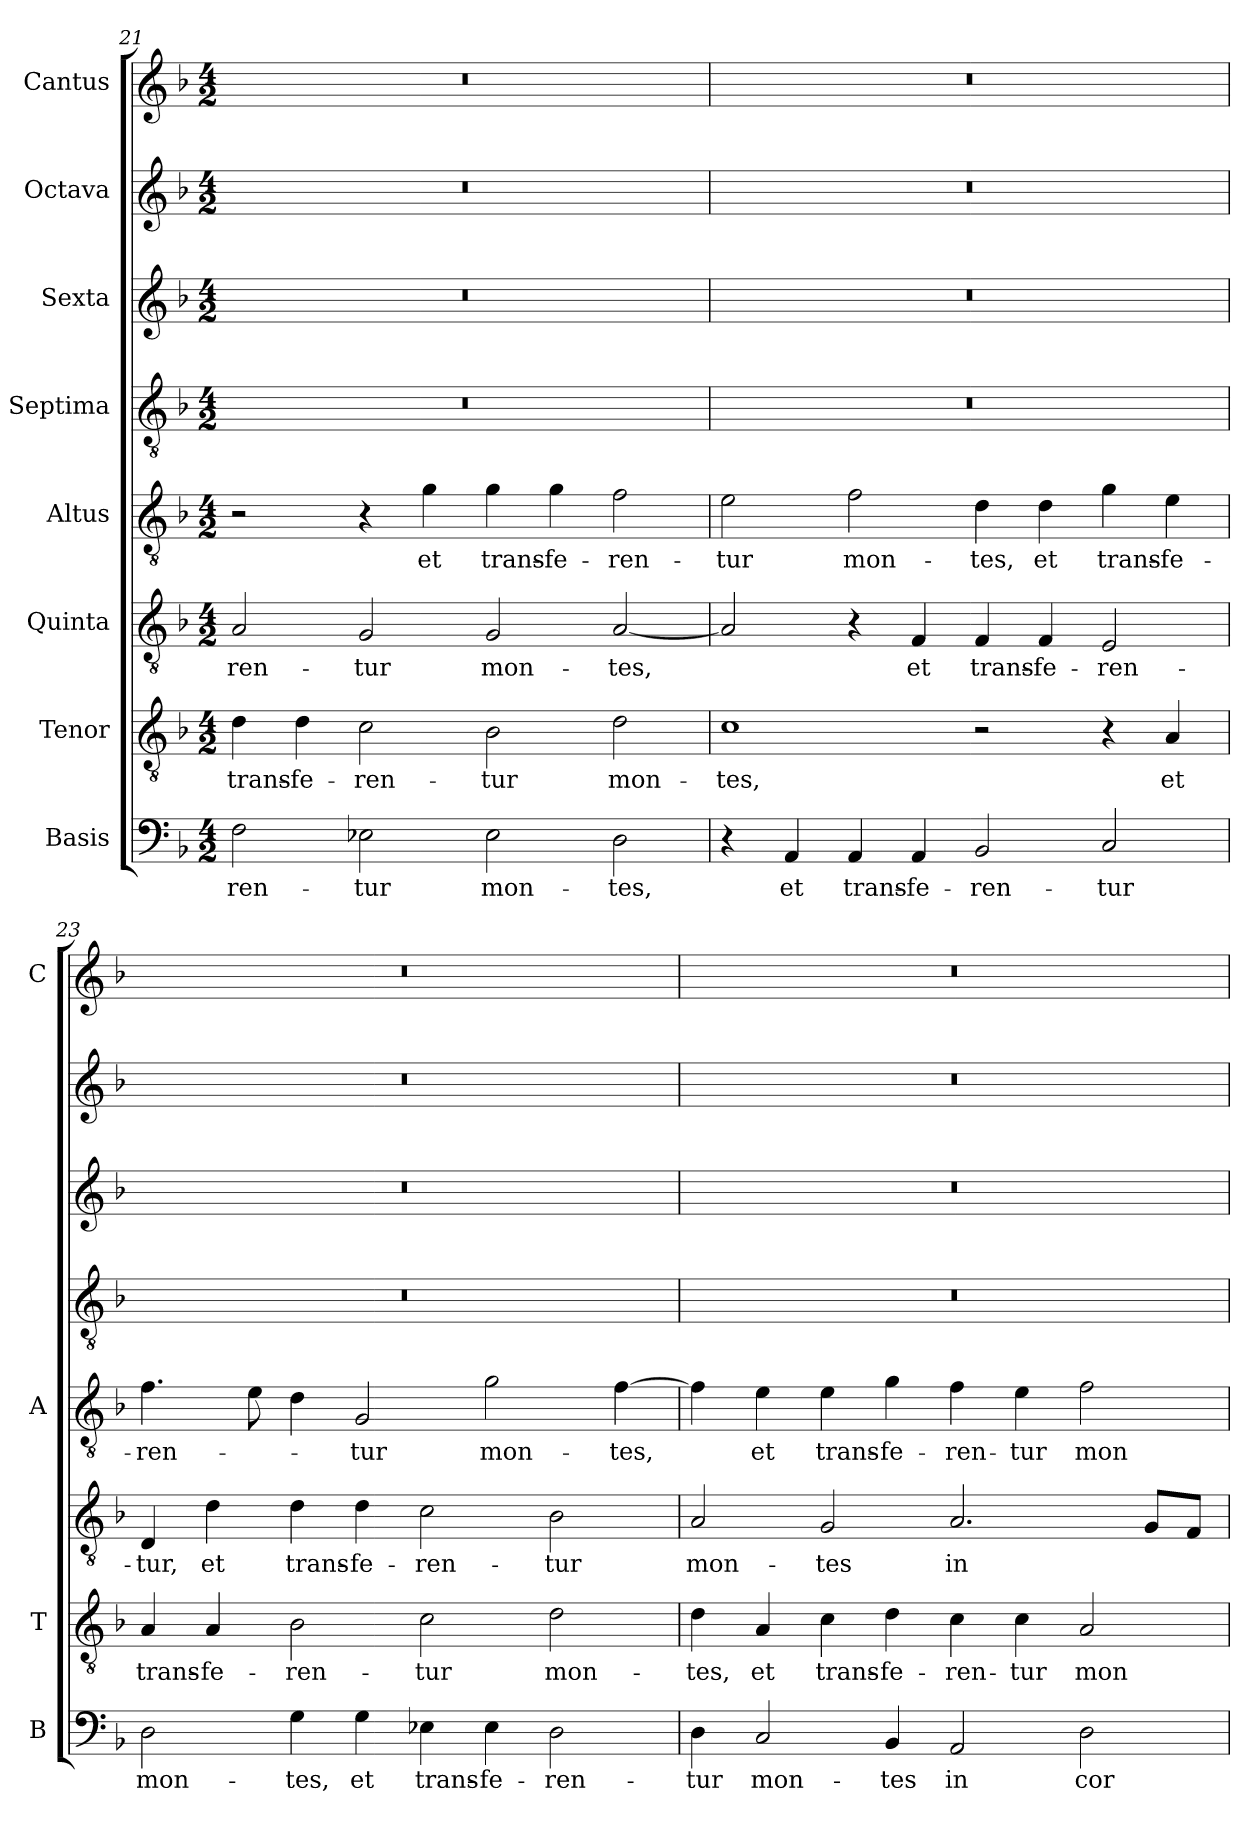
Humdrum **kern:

**kern	**text	**kern	**text	**kern	**text	**kern	**text	**kern	**kern	**kern	**kern
*part8	*part8	*part7	*part7	*part6	*part6	*part5	*part5	*part4	*part3	*part2	*part1
*staff8	*staff8	*staff7	*staff7	*staff6	*staff6	*staff5	*staff5	*staff4	*staff3	*staff2	*staff1
*I"Basis	*	*I"Tenor	*	*I"Quinta	*	*I"Altus	*	*I"Septima	*I"Sexta	*I"Octava	*I"Cantus
*I'B	*	*I'T	*	*	*	*I'A	*	*	*	*	*I'C
*clefF4	*	*clefGv2	*	*clefGv2	*	*clefGv2	*	*clefGv2	*clefG2	*clefG2	*clefG2
*k[b-]	*	*k[b-]	*	*k[b-]	*	*k[b-]	*	*k[b-]	*k[b-]	*k[b-]	*k[b-]
*F:	*	*F:	*	*F:	*	*F:	*	*F:	*F:	*F:	*F:
*M4/2	*	*M4/2	*	*M4/2	*	*M4/2	*	*M4/2	*M4/2	*M4/2	*M4/2
=21	=21	=21	=21	=21	=21	=21	=21	=21	=21	=21	=21
!	!LO:LY:b	!	!LO:LY:b	!	!LO:LY:b	!	!	!	!	!	!
2F\	-ren-	4d\	trans-	2A/	-ren-	2r	.	0r	0r	0r	0r
!	!	!	!LO:LY:b	!	!	!	!	!	!	!	!
.	.	4d\	-fe-	.	.	.	.	.	.	.	.
!	!LO:LY:b	!	!LO:LY:b	!	!LO:LY:b	!	!	!	!	!	!
2E-X\	-tur	2c\	-ren-	2G/	-tur	4r	.	.	.	.	.
!	!	!	!	!	!	!	!LO:LY:b	!	!	!	!
.	.	.	.	.	.	4g\	et	.	.	.	.
!	!LO:LY:b	!	!LO:LY:b	!	!LO:LY:b	!	!LO:LY:b	!	!	!	!
2E-\	mon-	2B-\	-tur	2G/	mon-	4g\	trans-	.	.	.	.
!	!	!	!	!	!	!	!LO:LY:b	!	!	!	!
.	.	.	.	.	.	4g\	-fe-	.	.	.	.
!	!LO:LY:b	!	!LO:LY:b	!	!LO:LY:b	!	!LO:LY:b	!	!	!	!
2D\	-tes,	2d\	mon-	[2A/	-tes,	2f\	-ren-	.	.	.	.
!!LO:LB:g=z
=22	=22	=22	=22	=22	=22	=22	=22	=22	=22	=22	=22
!	!	!	!LO:LY:b	!	!	!	!LO:LY:b	!	!	!	!
4r	.	1c	-tes,	2A/]	.	2e\	-tur	0r	0r	0r	0r
!	!LO:LY:b	!	!	!	!	!	!	!	!	!	!
4AA/	et	.	.	.	.	.	.	.	.	.	.
!	!LO:LY:b	!	!	!	!	!	!LO:LY:b	!	!	!	!
4AA/	trans-	.	.	4r	.	2f\	mon-	.	.	.	.
!	!LO:LY:b	!	!	!	!LO:LY:b	!	!	!	!	!	!
4AA/	-fe-	.	.	4F/	et	.	.	.	.	.	.
!	!LO:LY:b	!	!	!	!LO:LY:b	!	!LO:LY:b	!	!	!	!
2BB-/	-ren-	2r	.	4F/	trans-	4d\	-tes,	.	.	.	.
!	!	!	!	!	!LO:LY:b	!	!LO:LY:b	!	!	!	!
.	.	.	.	4F/	-fe-	4d\	et	.	.	.	.
!	!LO:LY:b	!	!	!	!LO:LY:b	!	!LO:LY:b	!	!	!	!
2C/	-tur	4r	.	2E/	-ren-	4g\	trans-	.	.	.	.
!	!	!	!LO:LY:b	!	!	!	!LO:LY:b	!	!	!	!
.	.	4A/	et	.	.	4e\	-fe-	.	.	.	.
=23	=23	=23	=23	=23	=23	=23	=23	=23	=23	=23	=23
!	!LO:LY:b	!	!LO:LY:b	!	!LO:LY:b	!	!LO:LY:b	!	!	!	!
2D\	mon-	4A/	trans-	4D/	-tur,	4.f\	-ren-	0r	0r	0r	0r
!	!	!	!LO:LY:b	!	!LO:LY:b	!	!	!	!	!	!
.	.	4A/	-fe-	4d\	et	.	.	.	.	.	.
.	.	.	.	.	.	8e\	.	.	.	.	.
!	!LO:LY:b	!	!LO:LY:b	!	!LO:LY:b	!	!	!	!	!	!
4G\	-tes,	2B-\	-ren-	4d\	trans-	4d\	.	.	.	.	.
!	!LO:LY:b	!	!	!	!LO:LY:b	!	!LO:LY:b	!	!	!	!
4G\	et	.	.	4d\	-fe-	2G/	-tur	.	.	.	.
!	!LO:LY:b	!	!LO:LY:b	!	!LO:LY:b	!	!	!	!	!	!
4E-X\	trans-	2c\	-tur	2c\	-ren-	.	.	.	.	.	.
!	!LO:LY:b	!	!	!	!	!	!LO:LY:b	!	!	!	!
4E-\	-fe-	.	.	.	.	2g\	mon-	.	.	.	.
!	!LO:LY:b	!	!LO:LY:b	!	!LO:LY:b	!	!	!	!	!	!
2D\	-ren-	2d\	mon-	2B-\	-tur	.	.	.	.	.	.
!	!	!	!	!	!	!	!LO:LY:b	!	!	!	!
.	.	.	.	.	.	[4f\	-tes,	.	.	.	.
=24	=24	=24	=24	=24	=24	=24	=24	=24	=24	=24	=24
!	!LO:LY:b	!	!LO:LY:b	!	!LO:LY:b	!	!	!	!	!	!
4D\	-tur	4d\	-tes,	2A/	mon-	4f\]	.	0r	0r	0r	0r
!	!LO:LY:b	!	!LO:LY:b	!	!	!	!LO:LY:b	!	!	!	!
2C/	mon-	4A/	et	.	.	4e\	et	.	.	.	.
!	!	!	!LO:LY:b	!	!LO:LY:b	!	!LO:LY:b	!	!	!	!
.	.	4c\	trans-	2G/	-tes	4e\	trans-	.	.	.	.
!	!LO:LY:b	!	!LO:LY:b	!	!	!	!LO:LY:b	!	!	!	!
4BB-/	-tes	4d\	-fe-	.	.	4g\	-fe-	.	.	.	.
!	!LO:LY:b	!	!LO:LY:b	!	!LO:LY:b	!	!LO:LY:b	!	!	!	!
2AA/	in	4c\	-ren-	2.A/	in	4f\	-ren-	.	.	.	.
!	!	!	!LO:LY:b	!	!	!	!LO:LY:b	!	!	!	!
.	.	4c\	-tur	.	.	4e\	-tur	.	.	.	.
!	!LO:LY:b	!	!LO:LY:b	!	!	!	!LO:LY:b	!	!	!	!
2D\	cor	2A/	mon-	.	.	2f\	mon-	.	.	.	.
.	.	.	.	8G/L	.	.	.	.	.	.	.
.	.	.	.	8F/J	.	.	.	.	.	.	.
=	=	=	=	=	=	=	=	=	=	=	=
*-	*-	*-	*-	*-	*-	*-	*-	*-	*-	*-	*-
